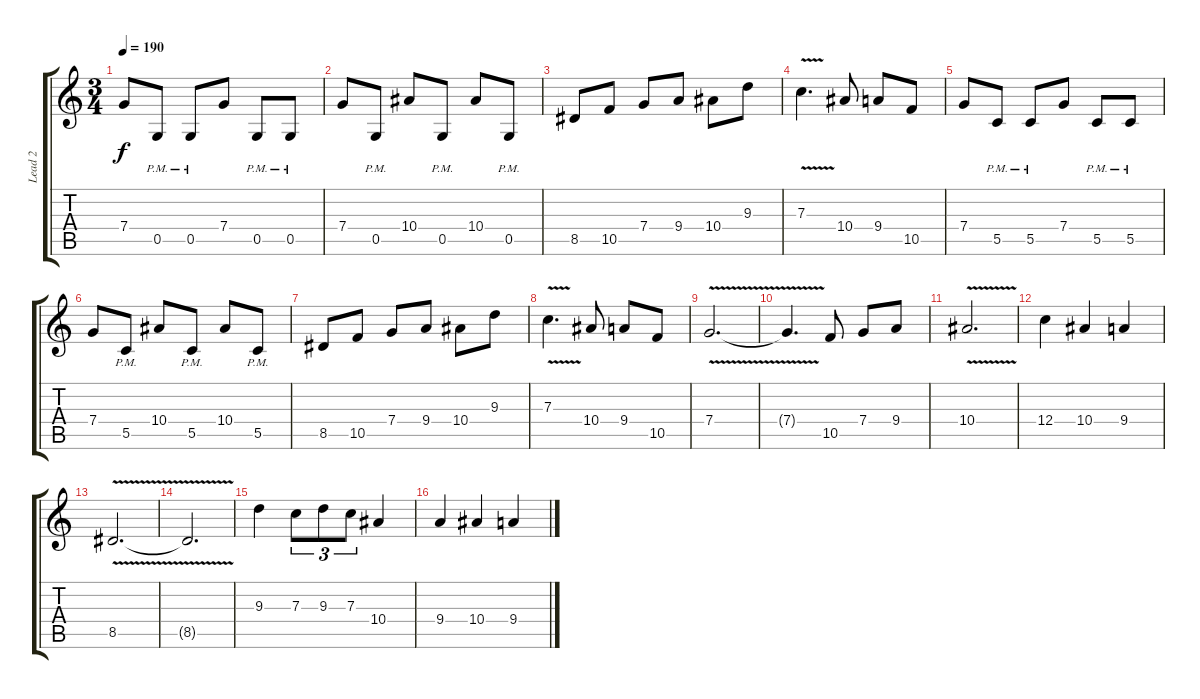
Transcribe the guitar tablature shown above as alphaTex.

\track ("Lead 2" "Lead 2") {instrument distortionguitar}
\staff {score tabs}
\tuning (D4 A3 F3 C3 G2 C2) {hide}
\ts (3 4)
\tempo 190
\clef g2
\ks c
7.4.8{dy f} 0.5{pm}.8 0.5{pm}.8 7.4.8 0.5{pm}.8 0.5{pm}.8 |
7.4.8 0.5{pm}.8 10.4.8 0.5{pm}.8 10.4.8 0.5{pm}.8 |
8.5.8 10.5.8 7.4.8 9.4.8 10.4.8 9.3.8 |
7.3{v}.4{d} 10.4.8 9.4.8 10.5.8 |
7.4.8 5.5{pm}.8 5.5{pm}.8 7.4.8 5.5{pm}.8 5.5{pm}.8 |
7.4.8 5.5{pm}.8 10.4.8 5.5{pm}.8 10.4.8 5.5{pm}.8 |
8.5.8 10.5.8 7.4.8 9.4.8 10.4.8 9.3.8 |
7.3{v}.4{d} 10.4.8 9.4.8 10.5.8 |
7.4{v}.2{d} |
7.4{t}.4{d} 10.5.8 7.4.8 9.4.8 |
10.4{v}.2{d} |
12.4.4 10.4.4 9.4.4 |
8.5{v}.2{d} |
8.5{t}.2{d} |
9.3.4 7.3.8{tu (3 2)} 9.3.8{tu (3 2)} 7.3.8{tu (3 2)} 10.4.4 |
9.4.4 10.4.4 9.4.4
